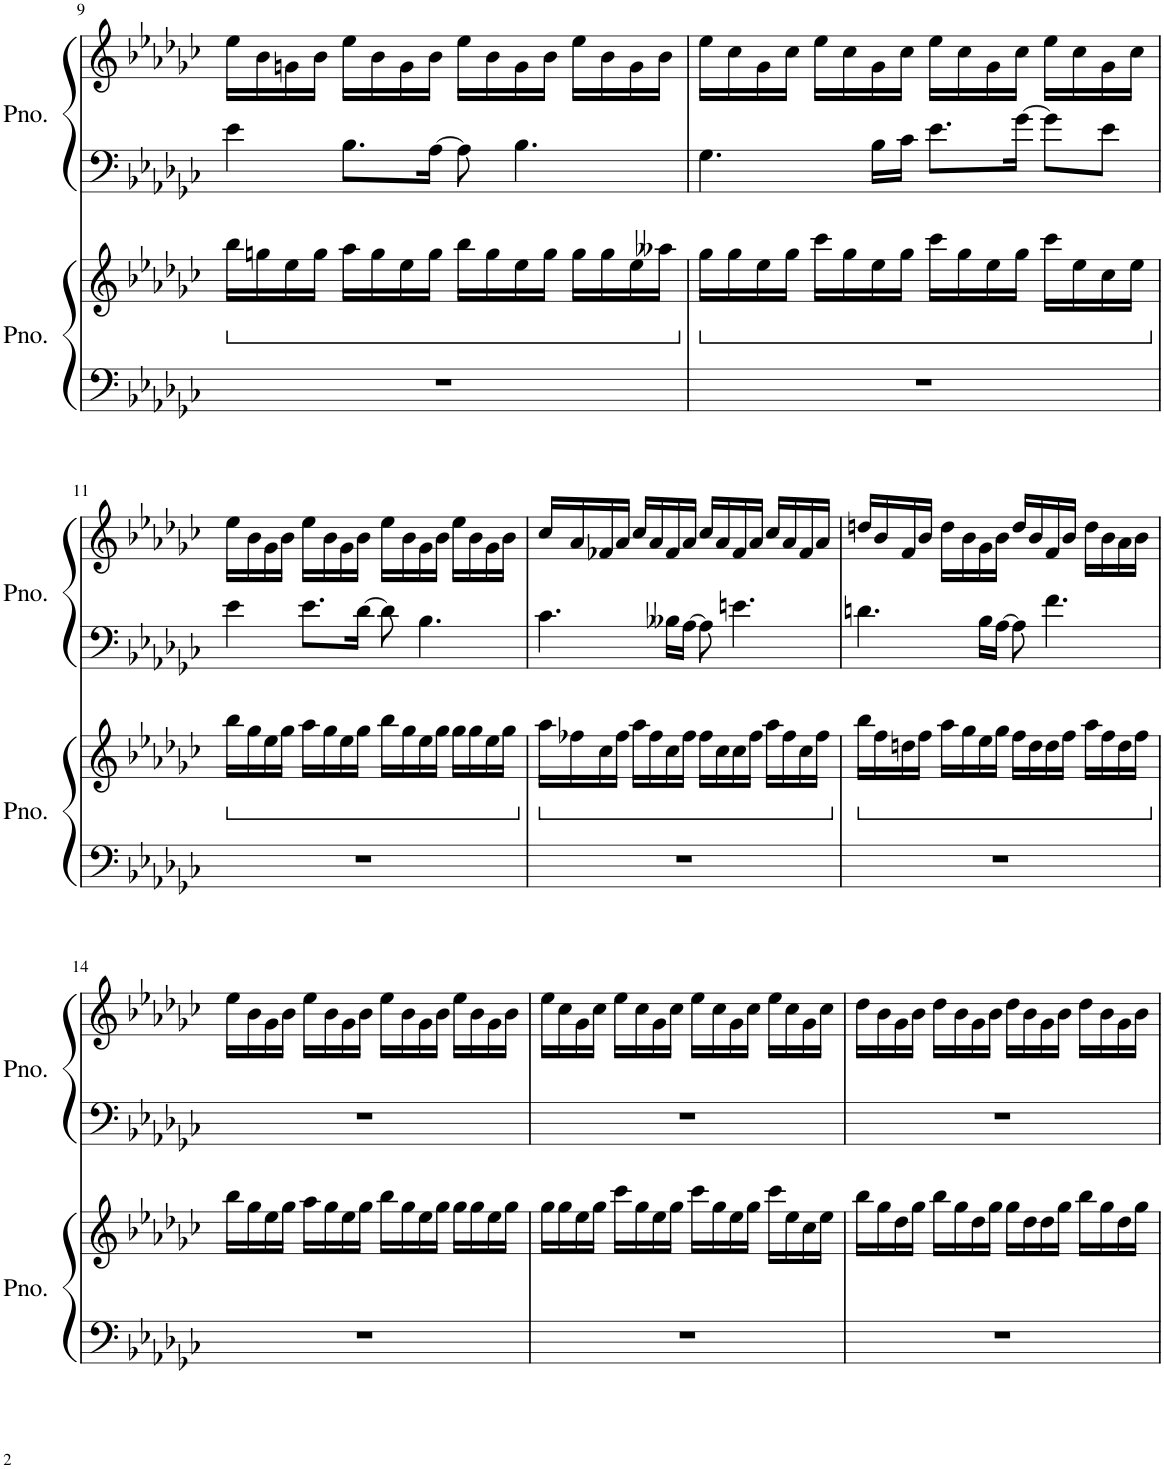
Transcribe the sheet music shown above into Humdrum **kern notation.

**kern	**kern	**kern	**kern
*part2	*part2	*part1	*part1
*staff4	*staff3	*staff2	*staff1
*I"Piano	*	*I"Piano	*
*I'Pno.	*	*I'Pno.	*
!!LO:PB:g=z
*clefF4	*clefG2	*clefF4	*clefG2
*k[b-e-a-d-g-c-]	*k[b-e-a-d-g-c-]	*k[b-e-a-d-g-c-]	*k[b-e-a-d-g-c-]
*M4/4	*M4/4	*M4/4	*M4/4
*	*ped	*	*
=9	=9	=9	=9
1r	16bb-\LL	4e-\	16ee-\LL
.	16ggn\	.	16b-\
.	16ee-\	.	16gn\
.	16gg\JJ	.	16b-\JJ
.	16aa-\LL	8.B-\L	16ee-\LL
.	16gg\	.	16b-\
.	16ee-\	.	16g\
.	16gg\JJ	[16A-\Jk	16b-\JJ
.	16bb-\LL	8A-\]	16ee-\LL
.	16gg\	.	16b-\
.	16ee-\	4.B-\	16g\
.	16gg\JJ	.	16b-\JJ
.	16gg\LL	.	16ee-\LL
.	16gg\	.	16b-\
.	16ee-\	.	16g\
.	16aa--X\JJ	.	16b-\JJ
=10	=10	=10	=10
*	*Xped	*	*
*	*ped	*	*
1r	16gg-\LL	4.G-\	16ee-\LL
.	16gg-\	.	16cc-\
.	16ee-\	.	16g-\
.	16gg-\JJ	.	16cc-\JJ
.	16ccc-\LL	.	16ee-\LL
.	16gg-\	.	16cc-\
.	16ee-\	16B-\LL	16g-\
.	16gg-\JJ	16c-\JJ	16cc-\JJ
.	16ccc-\LL	8.e-\L	16ee-\LL
.	16gg-\	.	16cc-\
.	16ee-\	.	16g-\
.	16gg-\JJ	[16g-\Jk	16cc-\JJ
.	16ccc-\LL	8g-\L]	16ee-\LL
.	16ee-\	.	16cc-\
.	16cc-\	8e-\J	16g-\
.	16ee-\JJ	.	16cc-\JJ
!!LO:LB:g=z
=11	=11	=11	=11
*	*Xped	*	*
*	*ped	*	*
1r	16bb-\LL	4e-\	16ee-\LL
.	16gg-\	.	16b-\
.	16ee-\	.	16g-\
.	16gg-\JJ	.	16b-\JJ
.	16aa-\LL	8.e-\L	16ee-\LL
.	16gg-\	.	16b-\
.	16ee-\	.	16g-\
.	16gg-\JJ	[16d-\Jk	16b-\JJ
.	16bb-\LL	8d-\]	16ee-\LL
.	16gg-\	.	16b-\
.	16ee-\	4.B-\	16g-\
.	16gg-\JJ	.	16b-\JJ
.	16gg-\LL	.	16ee-\LL
.	16gg-\	.	16b-\
.	16ee-\	.	16g-\
.	16gg-\JJ	.	16b-\JJ
=12	=12	=12	=12
*	*Xped	*	*
*	*ped	*	*
1r	16aa-\LL	4.c-\	16cc-/LL
.	16ff-X\	.	16a-/
.	16cc-\	.	16f-X/
.	16ff-\JJ	.	16a-/JJ
.	16aa-\LL	.	16cc-/LL
.	16ff-\	.	16a-/
.	16cc-\	16B--X\LL	16f-/
.	16ff-\JJ	[16A-\JJ	16a-/JJ
.	16ff-\LL	8A-\]	16cc-/LL
.	16cc-\	.	16a-/
.	16cc-\	4.en\	16f-/
.	16ff-\JJ	.	16a-/JJ
.	16aa-\LL	.	16cc-/LL
.	16ff-\	.	16a-/
.	16cc-\	.	16f-/
.	16ff-\JJ	.	16a-/JJ
=13	=13	=13	=13
*	*Xped	*	*
*	*ped	*	*
1r	16bb-\LL	4.dn\	16ddn/LL
.	16ff\	.	16b-/
.	16ddn\	.	16f/
.	16ff\JJ	.	16b-/JJ
.	16aa-\LL	.	16dd\LL
.	16gg-\	.	16b-\
.	16ee-\	16B-\LL	16g-\
.	16gg-\JJ	[16A-\JJ	16b-\JJ
.	16ff\LL	8A-\]	16dd/LL
.	16dd\	.	16b-/
.	16dd\	4.f\	16f/
.	16ff\JJ	.	16b-/JJ
.	16aa-\LL	.	16dd\LL
.	16ff\	.	16b-\
.	16dd\	.	16a-\
.	16ff\JJ	.	16b-\JJ
!!LO:LB:g=z
=14	=14	=14	=14
*	*Xped	*	*
1r	16bb-\LL	1r	16ee-\LL
.	16gg-\	.	16b-\
.	16ee-\	.	16g-\
.	16gg-\JJ	.	16b-\JJ
.	16aa-\LL	.	16ee-\LL
.	16gg-\	.	16b-\
.	16ee-\	.	16g-\
.	16gg-\JJ	.	16b-\JJ
.	16bb-\LL	.	16ee-\LL
.	16gg-\	.	16b-\
.	16ee-\	.	16g-\
.	16gg-\JJ	.	16b-\JJ
.	16gg-\LL	.	16ee-\LL
.	16gg-\	.	16b-\
.	16ee-\	.	16g-\
.	16gg-\JJ	.	16b-\JJ
=15	=15	=15	=15
1r	16gg-\LL	1r	16ee-\LL
.	16gg-\	.	16cc-\
.	16ee-\	.	16g-\
.	16gg-\JJ	.	16cc-\JJ
.	16ccc-\LL	.	16ee-\LL
.	16gg-\	.	16cc-\
.	16ee-\	.	16g-\
.	16gg-\JJ	.	16cc-\JJ
.	16ccc-\LL	.	16ee-\LL
.	16gg-\	.	16cc-\
.	16ee-\	.	16g-\
.	16gg-\JJ	.	16cc-\JJ
.	16ccc-\LL	.	16ee-\LL
.	16ee-\	.	16cc-\
.	16cc-\	.	16g-\
.	16ee-\JJ	.	16cc-\JJ
=16	=16	=16	=16
1r	16bb-\LL	1r	16dd-\LL
.	16gg-\	.	16b-\
.	16dd-\	.	16g-\
.	16gg-\JJ	.	16b-\JJ
.	16bb-\LL	.	16dd-\LL
.	16gg-\	.	16b-\
.	16dd-\	.	16g-\
.	16gg-\JJ	.	16b-\JJ
.	16gg-\LL	.	16dd-\LL
.	16dd-\	.	16b-\
.	16dd-\	.	16g-\
.	16gg-\JJ	.	16b-\JJ
.	16bb-\LL	.	16dd-\LL
.	16gg-\	.	16b-\
.	16dd-\	.	16g-\
.	16gg-\JJ	.	16b-\JJ
=	=	=	=
*-	*-	*-	*-
